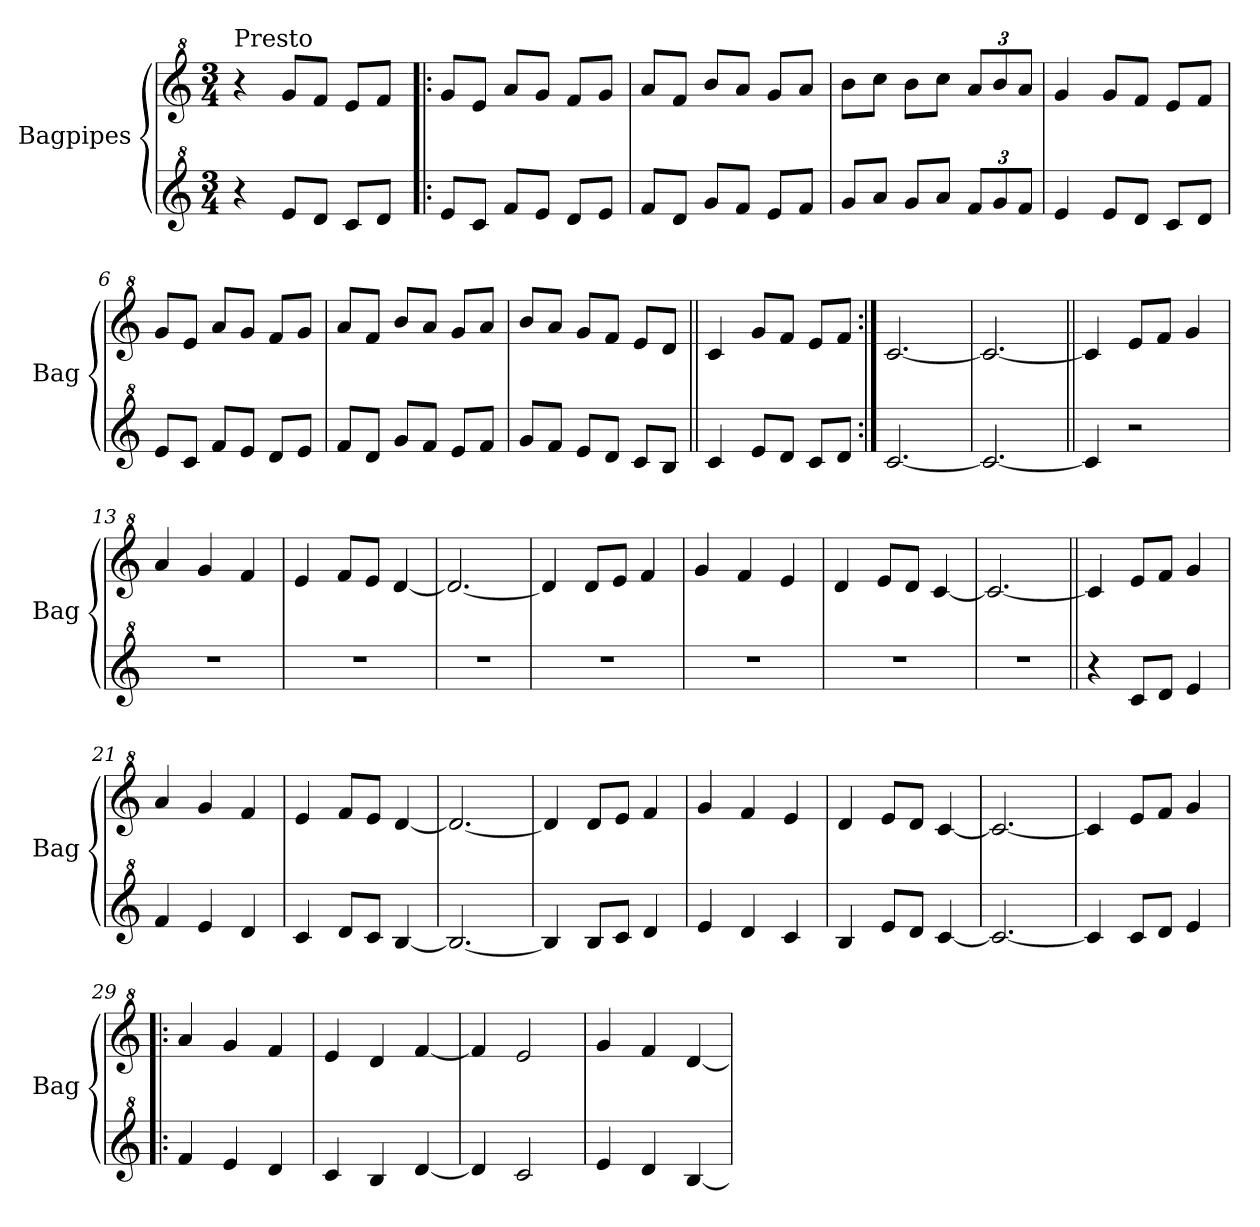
**kern	**kern
*part2	*part1
*staff2	*staff1
*I"Bagpipes	*I"Bagpipes
*I'Bag	*I'Bag
*clefG^2	*clefG^2
*k[]	*k[]
*C:	*C:
*M3/4	*M3/4
=1	=1
!	!LO:TX:a:t=Presto
4r	4r
8ee/L	8gg/L
8dd/J	8ff/J
8cc/L	8ee/L
8dd/J	8ff/J
=2!|:	=2!|:
8ee/L	8gg/L
8cc/J	8ee/J
8ff/L	8aa/L
8ee/J	8gg/J
8dd/L	8ff/L
8ee/J	8gg/J
=3	=3
8ff/L	8aa/L
8dd/J	8ff/J
8gg/L	8bb/L
8ff/J	8aa/J
8ee/L	8gg/L
8ff/J	8aa/J
=4	=4
8gg/L	8bb\L
8aa/J	8ccc\J
8gg/L	8bb\L
8aa/J	8ccc\J
*Xbrackettup	*Xbrackettup
12ff/L	12aa/L
12gg/	12bb/
12ff/J	12aa/J
=5	=5
4ee/	4gg/
8ee/L	8gg/L
8dd/J	8ff/J
8cc/L	8ee/L
8dd/J	8ff/J
=6	=6
8ee/L	8gg/L
8cc/J	8ee/J
8ff/L	8aa/L
8ee/J	8gg/J
8dd/L	8ff/L
8ee/J	8gg/J
=7	=7
8ff/L	8aa/L
8dd/J	8ff/J
8gg/L	8bb/L
8ff/J	8aa/J
8ee/L	8gg/L
8ff/J	8aa/J
!!LO:LB:g=z
=8	=8
8gg/L	8bb/L
8ff/J	8aa/J
8ee/L	8gg/L
8dd/J	8ff/J
8cc/L	8ee/L
8b/J	8dd/J
=9||	=9||
4cc/	4cc/
8ee/L	8gg/L
8dd/J	8ff/J
8cc/L	8ee/L
8dd/J	8ff/J
=10:|!	=10:|!
[2.cc/	[2.cc/
=11	=11
2.cc/_	2.cc/_
=12||	=12||
4cc/]	4cc/]
2r	8ee/L
.	8ff/J
.	4gg/
=13	=13
2.r	4aa/
.	4gg/
.	4ff/
=14	=14
2.r	4ee/
.	8ff/L
.	8ee/J
.	[4dd/
=15	=15
2.r	2.dd/_
=16	=16
2.r	4dd/]
.	8dd/L
.	8ee/J
.	4ff/
=17	=17
2.r	4gg/
.	4ff/
.	4ee/
=18	=18
2.r	4dd/
.	8ee/L
.	8dd/J
.	[4cc/
=19	=19
2.r	2.cc/_
!!LO:LB:g=z
=20||	=20||
4r	4cc/]
8cc/L	8ee/L
8dd/J	8ff/J
4ee/	4gg/
=21	=21
4ff/	4aa/
4ee/	4gg/
4dd/	4ff/
=22	=22
4cc/	4ee/
8dd/L	8ff/L
8cc/J	8ee/J
[4b/	[4dd/
=23	=23
2.b/_	2.dd/_
=24	=24
4b/]	4dd/]
8b/L	8dd/L
8cc/J	8ee/J
4dd/	4ff/
=25	=25
4ee/	4gg/
4dd/	4ff/
4cc/	4ee/
=26	=26
4b/	4dd/
8ee/L	8ee/L
8dd/J	8dd/J
[4cc/	[4cc/
=27	=27
2.cc/_	2.cc/_
=28	=28
4cc/]	4cc/]
8cc/L	8ee/L
8dd/J	8ff/J
4ee/	4gg/
=29!|:	=29!|:
4ff/	4aa/
4ee/	4gg/
4dd/	4ff/
=30	=30
4cc/	4ee/
4b/	4dd/
[4dd/	[4ff/
=31	=31
4dd/]	4ff/]
2cc/	2ee/
!!LO:LB:g=z
=32	=32
4ee/	4gg/
4dd/	4ff/
[4b/	[4dd/
=	=
*-	*-
